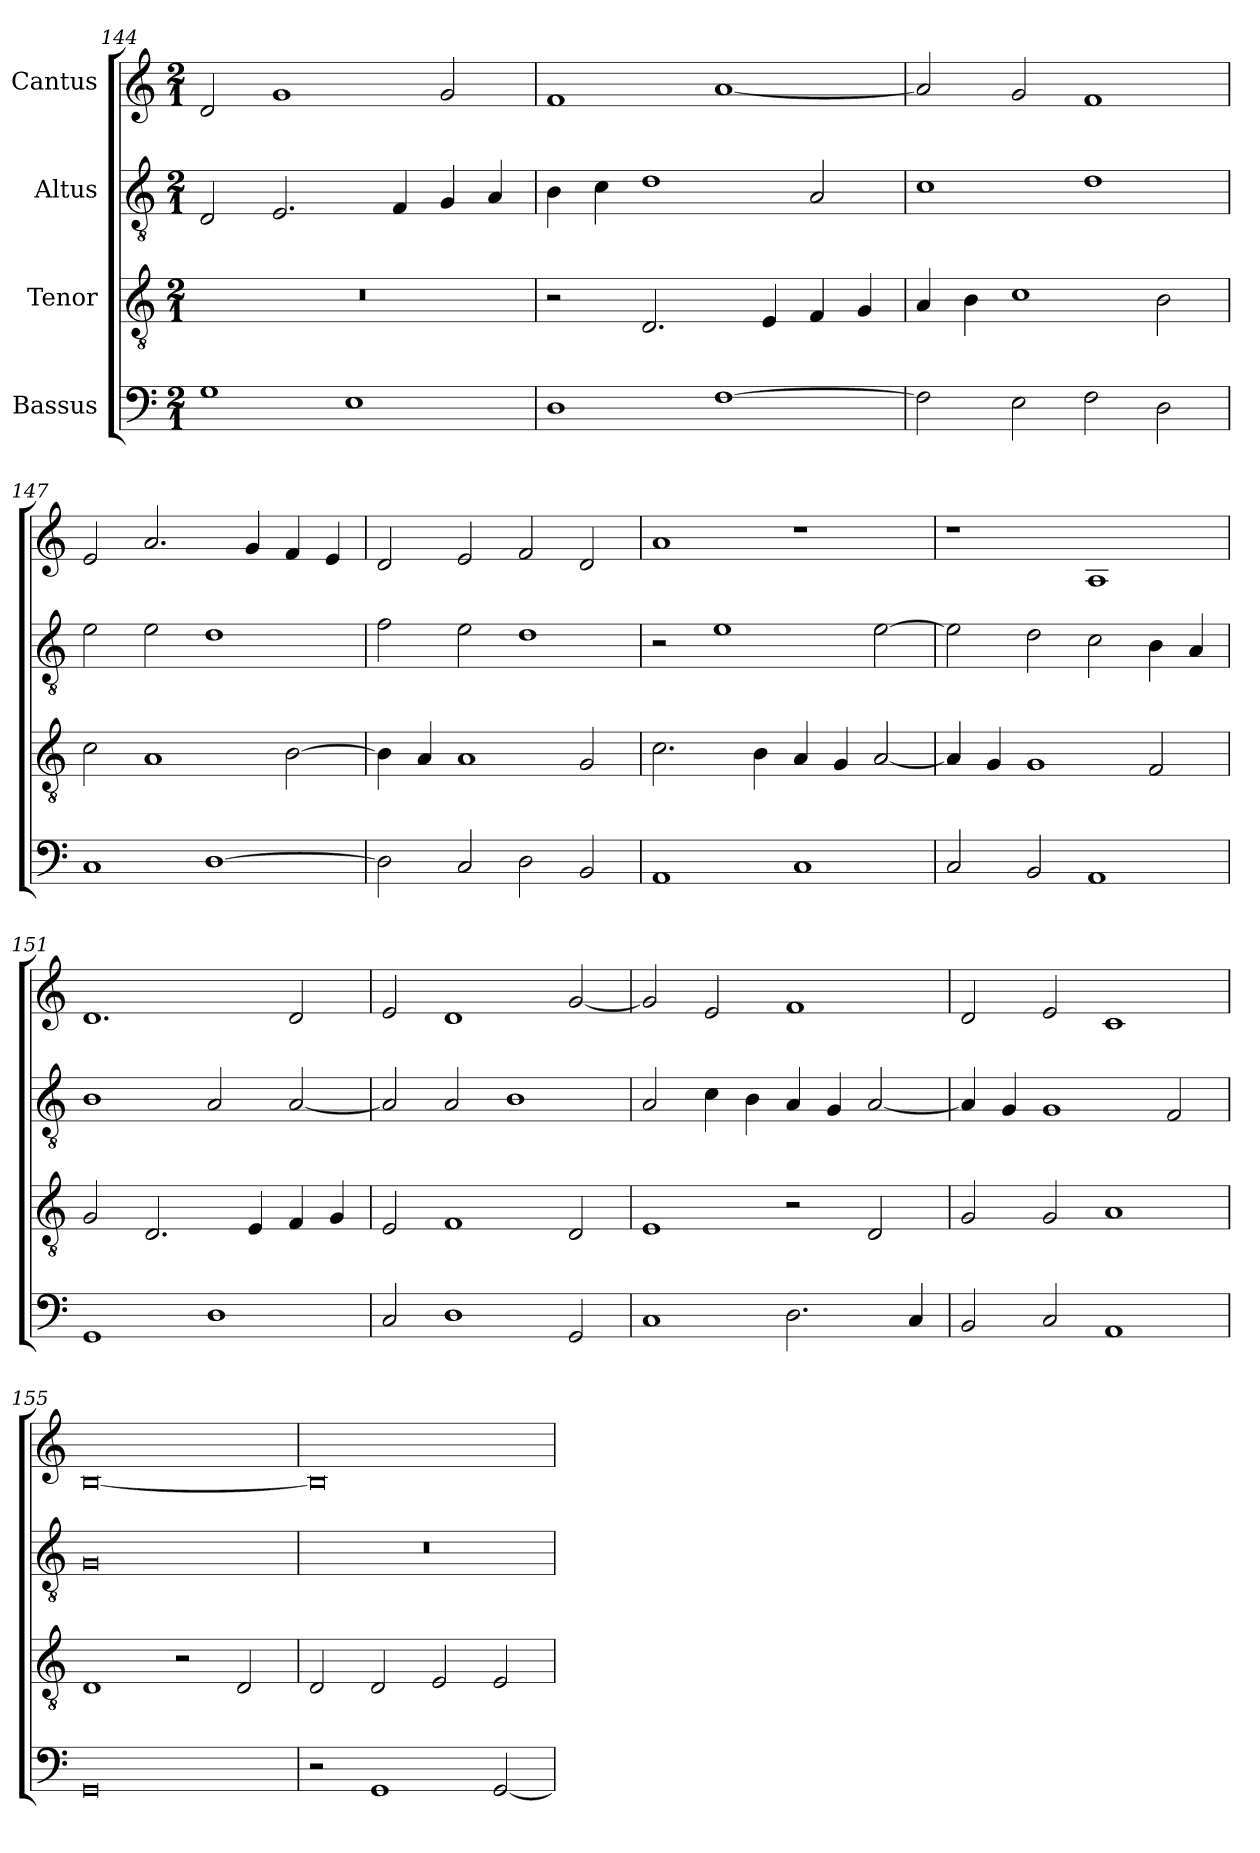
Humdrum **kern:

**kern	**kern	**kern	**kern
*part4	*part3	*part2	*part1
*staff4	*staff3	*staff2	*staff1
*I"Bassus	*I"Tenor	*I"Altus	*I"Cantus
!!LO:LB:g=z
*clefF4	*clefGv2	*clefGv2	*clefG2
*	*ITrd7c12	*ITrd7c12	*
*k[]	*k[]	*k[]	*k[]
*C:	*C:	*C:	*C:
*M2/1	*M2/1	*M2/1	*M2/1
=144	=144	=144	=144
!	!LO:N:vis=1	!	!
1Gi	0r	2DDi/	2di/
.	.	2.EEi/	1gi
1Ei	.	.	.
.	.	4FFi/	.
.	.	4GGi/	2gi/
.	.	4AAi/	.
=145	=145	=145	=145
1Di	2r	4BBi\	1fi
.	.	4Ci\	.
.	2.DDi/	1Di	.
[>1Fi	.	.	[<1ai
.	4EEi/	.	.
.	4FFi/	2AAi/	.
.	4GGi/	.	.
=146	=146	=146	=146
2Fi\]	4AAi/	1Ci	2ai/]
.	4BBi\	.	.
2Ei\	1Ci	.	2gi/
2Fi\	.	1Di	1fi
2Di\	2BBi\	.	.
=147	=147	=147	=147
1Ci	2Ci\	2Ei\	2ei/
.	1AAi	2Ei\	2.ai/
[>1Di	.	1Di	.
.	.	.	4gi/
.	[>2BBi\	.	4fi/
.	.	.	4ei/
=148	=148	=148	=148
2Di\]	4BBi\]	2Fi\	2di/
.	4AAi/	.	.
2Ci/	1AAi	2Ei\	2ei/
2Di\	.	1Di	2fi/
2BBi/	2GGi/	.	2di/
!!LO:LB:g=z
=149	=149	=149	=149
1AAi	2.Ci\	2r	1ai
.	.	1Ei	.
.	4BBi\	.	.
1Ci	4AAi/	.	1r
.	4GGi/	.	.
.	[<2AAi/	[>2Ei\	.
=150	=150	=150	=150
2Ci/	4AAi/]	2Ei\]	1r
.	4GGi/	.	.
2BBi/	1GGi	2Di\	.
1AAi	.	2Ci\	1Ai
.	2FFi/	4BBi\	.
.	.	4AAi/	.
=151	=151	=151	=151
1GGi	2GGi/	1BBi	1.di
.	2.DDi/	.	.
1Di	.	2AAi/	.
.	4EEi/	.	.
.	4FFi/	[<2AAi/	2di/
.	4GGi/	.	.
=152	=152	=152	=152
2Ci/	2EEi/	2AAi/]	2ei/
1Di	1FFi	2AAi/	1di
.	.	1BBi	.
2GGi/	2DDi/	.	[<2gi/
=153	=153	=153	=153
1Ci	1EEi	2AAi/	2gi/]
.	.	4Ci\	2ei/
.	.	4BBi\	.
2.Di\	2r	4AAi/	1fi
.	.	4GGi/	.
.	2DDi/	[<2AAi/	.
4Ci/	.	.	.
!!LO:LB:g=z
=154	=154	=154	=154
2BBi/	2GGi/	4AAi/]	2di/
.	.	4GGi/	.
2Ci/	2GGi/	1GGi	2ei/
1AAi	1AAi	.	1ci
.	.	2FFi/	.
=155	=155	=155	=155
0GGi	1DDi	0GGi	[<0Bi
.	2r	.	.
.	2DDi/	.	.
=156	=156	=156	=156
!	!	!LO:N:vis=1	!
2r	2DDi/	0r	0Bi]
1GGi	2DDi/	.	.
.	2EEi/	.	.
[<2GGi/	2EEi/	.	.
=	=	=	=
*-	*-	*-	*-
